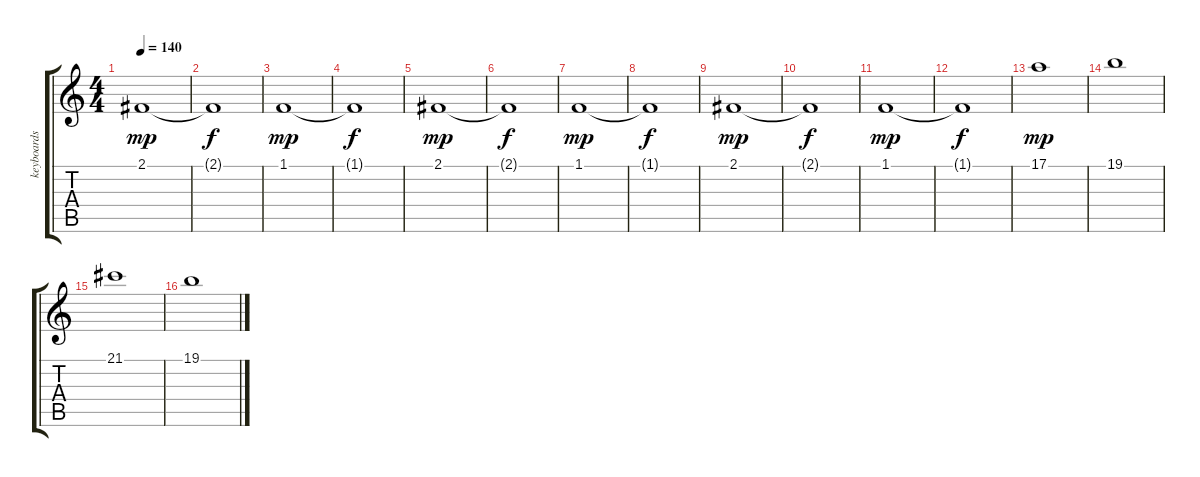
\track ("keyboards" "keyboards") {instrument stringensemble1}
\staff {score tabs}
\tuning (E4 B3 G3 D3 A2 E2) {hide}
\ts (4 4)
\tempo 140
\clef g2
\ks c
2.1.1{dy mp} |
2.1{t}.1{dy f} |
1.1.1{dy mp} |
1.1{t}.1{dy f} |
2.1.1{dy mp} |
2.1{t}.1{dy f} |
1.1.1{dy mp} |
1.1{t}.1{dy f} |
2.1.1{dy mp} |
2.1{t}.1{dy f} |
1.1.1{dy mp} |
1.1{t}.1{dy f} |
17.1.1{dy mp} |
19.1.1 |
21.1.1 |
19.1.1
